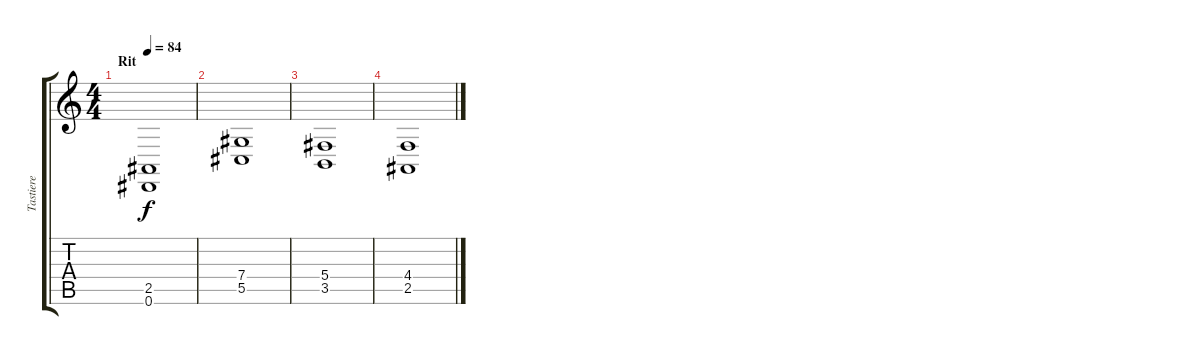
\track ("Tastiere" "Tastiere") {instrument stringensemble2}
\staff {score tabs}
\tuning (Eb4 Bb3 Gb3 Db3 Ab2 Eb2) {hide}
\ts (4 4)
\section ("" "Rit")
\tempo 84
\clef g2
\ks c
(2.5 0.6).1{dy f} |
(7.4 5.5).1 |
(5.4 3.5).1 |
(4.4 2.5).1
